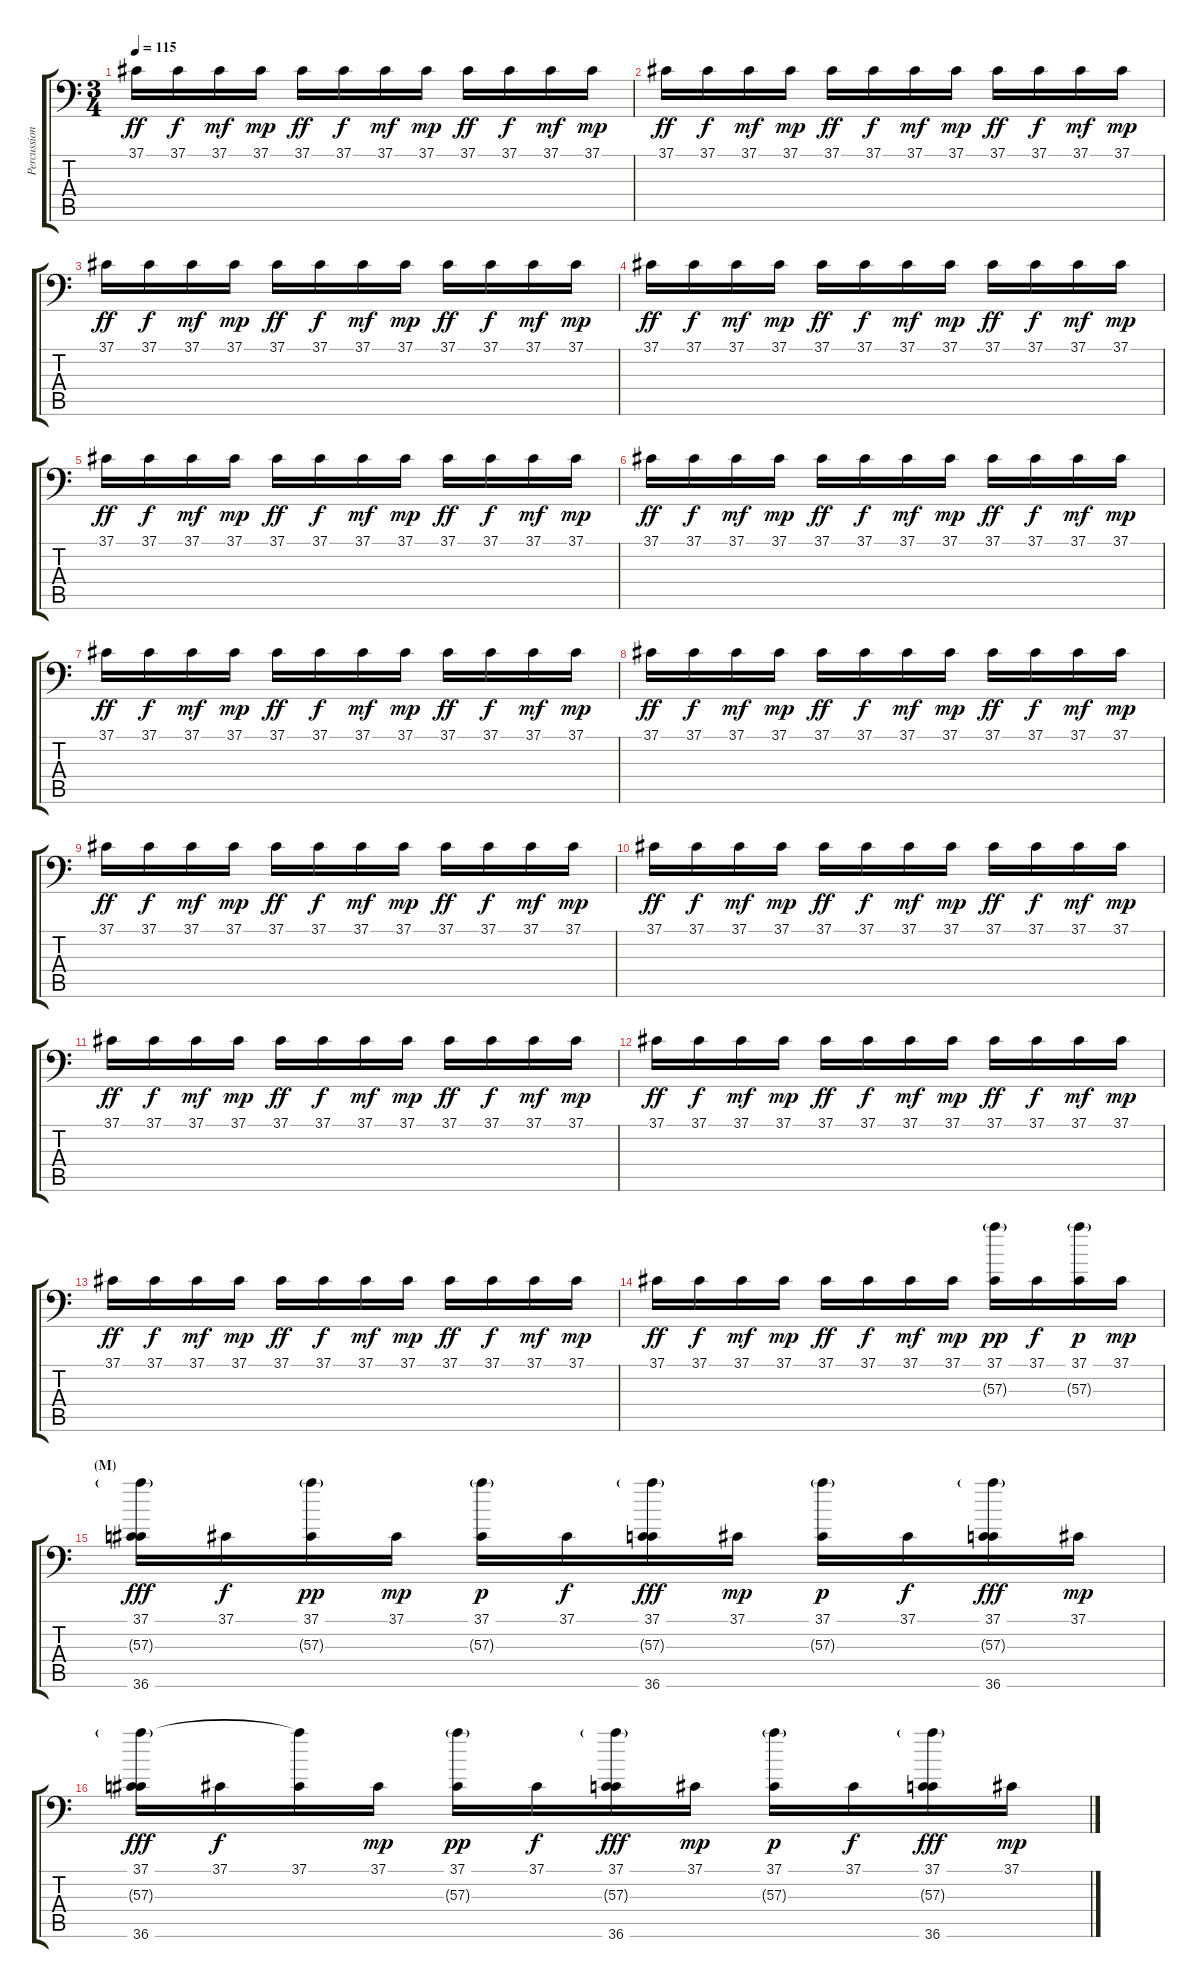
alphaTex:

\track ("Percussion" "Percussion") {instrument acousticgrandpiano}
\staff {score tabs}
\tuning (C-1 C-1 C-1 C-1 C-1 C-1) {hide}
\ts (3 4)
\tempo 115
\clef f4
\ks c
37.1.16{dy ff} 37.1.16{dy f} 37.1.16{dy mf} 37.1.16{dy mp} 37.1.16{dy ff} 37.1.16{dy f} 37.1.16{dy mf} 37.1.16{dy mp} 37.1.16{dy ff} 37.1.16{dy f} 37.1.16{dy mf} 37.1.16{dy mp} |
37.1.16{dy ff} 37.1.16{dy f} 37.1.16{dy mf} 37.1.16{dy mp} 37.1.16{dy ff} 37.1.16{dy f} 37.1.16{dy mf} 37.1.16{dy mp} 37.1.16{dy ff} 37.1.16{dy f} 37.1.16{dy mf} 37.1.16{dy mp} |
37.1.16{dy ff} 37.1.16{dy f} 37.1.16{dy mf} 37.1.16{dy mp} 37.1.16{dy ff} 37.1.16{dy f} 37.1.16{dy mf} 37.1.16{dy mp} 37.1.16{dy ff} 37.1.16{dy f} 37.1.16{dy mf} 37.1.16{dy mp} |
37.1.16{dy ff} 37.1.16{dy f} 37.1.16{dy mf} 37.1.16{dy mp} 37.1.16{dy ff} 37.1.16{dy f} 37.1.16{dy mf} 37.1.16{dy mp} 37.1.16{dy ff} 37.1.16{dy f} 37.1.16{dy mf} 37.1.16{dy mp} |
37.1.16{dy ff} 37.1.16{dy f} 37.1.16{dy mf} 37.1.16{dy mp} 37.1.16{dy ff} 37.1.16{dy f} 37.1.16{dy mf} 37.1.16{dy mp} 37.1.16{dy ff} 37.1.16{dy f} 37.1.16{dy mf} 37.1.16{dy mp} |
37.1.16{dy ff} 37.1.16{dy f} 37.1.16{dy mf} 37.1.16{dy mp} 37.1.16{dy ff} 37.1.16{dy f} 37.1.16{dy mf} 37.1.16{dy mp} 37.1.16{dy ff} 37.1.16{dy f} 37.1.16{dy mf} 37.1.16{dy mp} |
37.1.16{dy ff} 37.1.16{dy f} 37.1.16{dy mf} 37.1.16{dy mp} 37.1.16{dy ff} 37.1.16{dy f} 37.1.16{dy mf} 37.1.16{dy mp} 37.1.16{dy ff} 37.1.16{dy f} 37.1.16{dy mf} 37.1.16{dy mp} |
37.1.16{dy ff} 37.1.16{dy f} 37.1.16{dy mf} 37.1.16{dy mp} 37.1.16{dy ff} 37.1.16{dy f} 37.1.16{dy mf} 37.1.16{dy mp} 37.1.16{dy ff} 37.1.16{dy f} 37.1.16{dy mf} 37.1.16{dy mp} |
37.1.16{dy ff} 37.1.16{dy f} 37.1.16{dy mf} 37.1.16{dy mp} 37.1.16{dy ff} 37.1.16{dy f} 37.1.16{dy mf} 37.1.16{dy mp} 37.1.16{dy ff} 37.1.16{dy f} 37.1.16{dy mf} 37.1.16{dy mp} |
37.1.16{dy ff} 37.1.16{dy f} 37.1.16{dy mf} 37.1.16{dy mp} 37.1.16{dy ff} 37.1.16{dy f} 37.1.16{dy mf} 37.1.16{dy mp} 37.1.16{dy ff} 37.1.16{dy f} 37.1.16{dy mf} 37.1.16{dy mp} |
37.1.16{dy ff} 37.1.16{dy f} 37.1.16{dy mf} 37.1.16{dy mp} 37.1.16{dy ff} 37.1.16{dy f} 37.1.16{dy mf} 37.1.16{dy mp} 37.1.16{dy ff} 37.1.16{dy f} 37.1.16{dy mf} 37.1.16{dy mp} |
37.1.16{dy ff} 37.1.16{dy f} 37.1.16{dy mf} 37.1.16{dy mp} 37.1.16{dy ff} 37.1.16{dy f} 37.1.16{dy mf} 37.1.16{dy mp} 37.1.16{dy ff} 37.1.16{dy f} 37.1.16{dy mf} 37.1.16{dy mp} |
37.1.16{dy ff} 37.1.16{dy f} 37.1.16{dy mf} 37.1.16{dy mp} 37.1.16{dy ff} 37.1.16{dy f} 37.1.16{dy mf} 37.1.16{dy mp} 37.1.16{dy ff} 37.1.16{dy f} 37.1.16{dy mf} 37.1.16{dy mp} |
37.1.16{dy ff} 37.1.16{dy f} 37.1.16{dy mf} 37.1.16{dy mp} 37.1.16{dy ff} 37.1.16{dy f} 37.1.16{dy mf} 37.1.16{dy mp} (37.1 57.3{g}).16{dy pp} 37.1.16{dy f} (37.1 57.3{g}).16{dy p} 37.1.16{dy mp} |
\section ("" "(M)")
(37.1 57.3{g} 36.6).16{dy fff} 37.1.16{dy f} (37.1 57.3{g}).16{dy pp} 37.1.16{dy mp} (37.1 57.3{g}).16{dy p} 37.1.16{dy f} (37.1 57.3{g} 36.6).16{dy fff} 37.1.16{dy mp} (37.1 57.3{g}).16{dy p} 37.1.16{dy f} (37.1 57.3{g} 36.6).16{dy fff} 37.1.16{dy mp} |
(37.1 57.3{g} 36.6).16{dy fff} 37.1.16{dy f} (37.1 57.3{t}).16 37.1.16{dy mp} (37.1 57.3{g}).16{dy pp} 37.1.16{dy f} (37.1 57.3{g} 36.6).16{dy fff} 37.1.16{dy mp} (37.1 57.3{g}).16{dy p} 37.1.16{dy f} (37.1 57.3{g} 36.6).16{dy fff} 37.1.16{dy mp}
